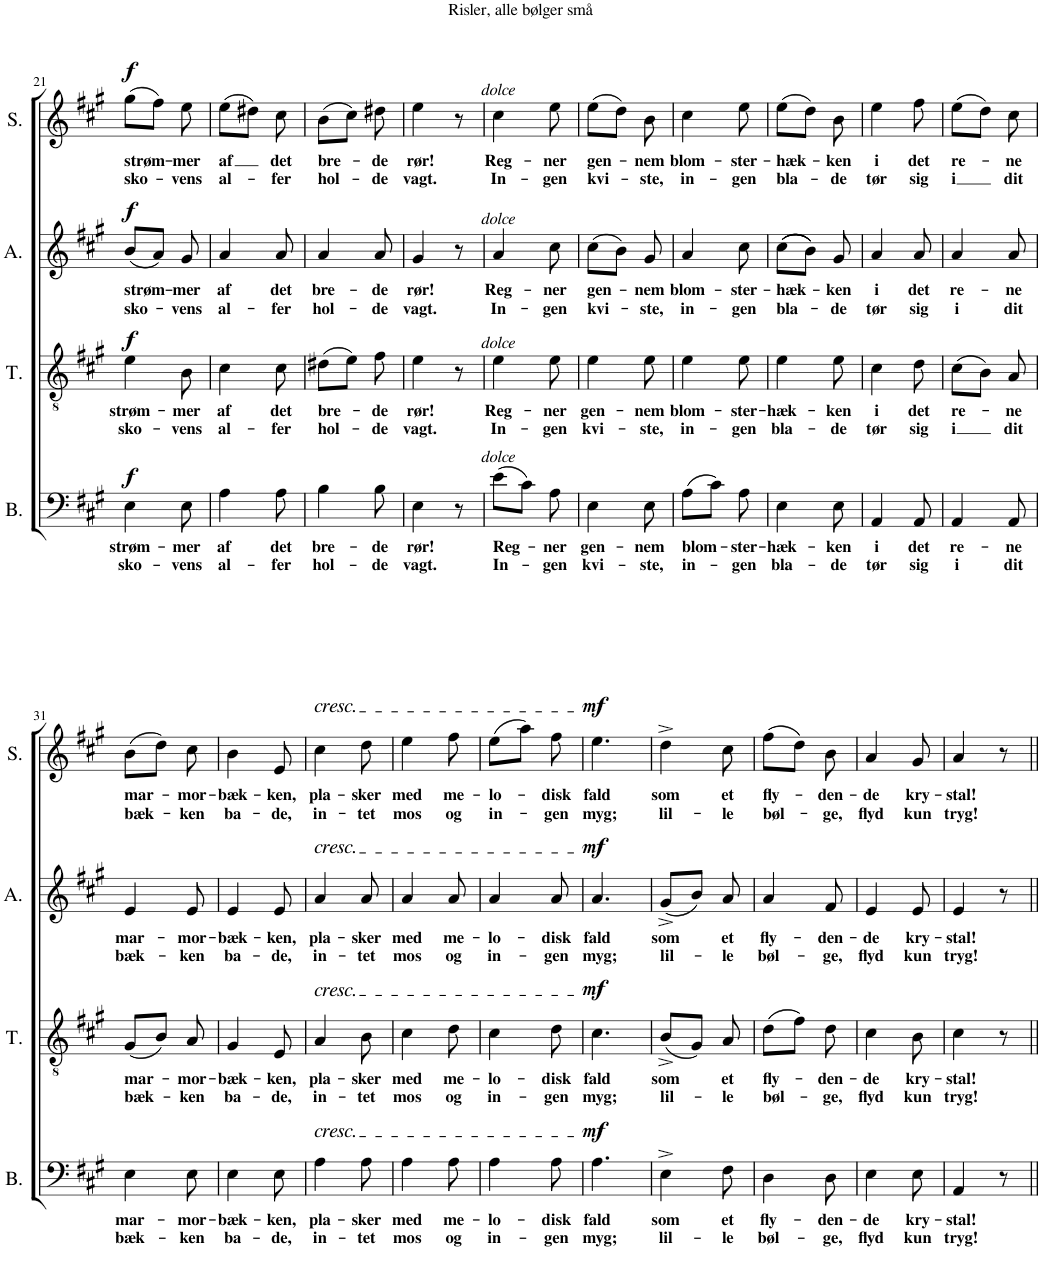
**kern	**text	**text	**dynam	**kern	**text	**text	**dynam	**kern	**text	**text	**dynam	**kern	**text	**text	**dynam
*part4	*part4	*part4	*part4	*part3	*part3	*part3	*part3	*part2	*part2	*part2	*part2	*part1	*part1	*part1	*part1
*staff4	*staff4	*staff4	*staff4	*staff3	*staff3	*staff3	*staff3	*staff2	*staff2	*staff2	*staff2	*staff1	*staff1	*staff1	*staff1
*I"Bass	*	*	*	*I"Tenor	*	*	*	*I"Alto	*	*	*	*I"Soprano	*	*	*
*I'B.	*	*	*	*I'T.	*	*	*	*I'A.	*	*	*	*I'S.	*	*	*
!!LO:PB:g=z
*clefF4	*	*	*	*clefGv2	*	*	*	*clefG2	*	*	*	*clefG2	*	*	*
*k[f#c#g#]	*	*	*	*k[f#c#g#]	*	*	*	*k[f#c#g#]	*	*	*	*k[f#c#g#]	*	*	*
*M3/8	*	*	*	*M3/8	*	*	*	*M3/8	*	*	*	*M3/8	*	*	*
=21	=21	=21	=21	=21	=21	=21	=21	=21	=21	=21	=21	=21	=21	=21	=21
!	!LO:LY:b	!LO:LY:b	!LO:DY:a	!	!LO:LY:b	!LO:LY:b	!LO:DY:a	!	!LO:LY:b	!LO:LY:b	!LO:DY:a	!	!LO:LY:b	!LO:LY:b	!LO:DY:a
4E\	strøm-	sko-	f	4e\	strøm-	sko-	f	(8b/L	strøm-	sko-	f	(8gg#\L	strøm-	sko-	f
.	.	.	.	.	.	.	.	8a/J)	.	.	.	8ff#\J)	.	.	.
!	!LO:LY:b	!LO:LY:b	!	!	!LO:LY:b	!LO:LY:b	!	!	!LO:LY:b	!LO:LY:b	!	!	!LO:LY:b	!LO:LY:b	!
8E\	-mer	-vens	.	8B\	-mer	-vens	.	8g#/	-mer	-vens	.	8ee\	-mer	-vens	.
=22	=22	=22	=22	=22	=22	=22	=22	=22	=22	=22	=22	=22	=22	=22	=22
!	!LO:LY:b	!LO:LY:b	!	!	!LO:LY:b	!LO:LY:b	!	!	!LO:LY:b	!LO:LY:b	!	!	!LO:LY:b	!LO:LY:b	!
4A\	af	al-	.	4c#\	af	al-	.	4a/	af	al-	.	(8ee\L	af	al-	.
.	.	.	.	.	.	.	.	.	.	.	.	8dd#X\J)	.	.	.
!	!LO:LY:b	!LO:LY:b	!	!	!LO:LY:b	!LO:LY:b	!	!	!LO:LY:b	!LO:LY:b	!	!	!LO:LY:b	!LO:LY:b	!
8A\	det	-fer	.	8c#\	det	-fer	.	8a/	det	-fer	.	8cc#\	det	-fer	.
=23	=23	=23	=23	=23	=23	=23	=23	=23	=23	=23	=23	=23	=23	=23	=23
!	!LO:LY:b	!LO:LY:b	!	!	!LO:LY:b	!LO:LY:b	!	!	!LO:LY:b	!LO:LY:b	!	!	!LO:LY:b	!LO:LY:b	!
4B\	bre-	hol-	.	(8d#X\L	bre-	hol-	.	4a/	bre-	hol-	.	(8b\L	bre-	hol-	.
.	.	.	.	8e\J)	.	.	.	.	.	.	.	8cc#\J)	.	.	.
!	!LO:LY:b	!LO:LY:b	!	!	!LO:LY:b	!LO:LY:b	!	!	!LO:LY:b	!LO:LY:b	!	!	!LO:LY:b	!LO:LY:b	!
8B\	-de	-de	.	8f#\	-de	-de	.	8a/	-de	-de	.	8dd#X\	-de	-de	.
=24	=24	=24	=24	=24	=24	=24	=24	=24	=24	=24	=24	=24	=24	=24	=24
!	!LO:LY:b	!LO:LY:b	!	!	!LO:LY:b	!LO:LY:b	!	!	!LO:LY:b	!LO:LY:b	!	!	!LO:LY:b	!LO:LY:b	!
4E\	rør!	vagt.	.	4e\	rør!	vagt.	.	4g#/	rør!	vagt.	.	4ee\	rør!	vagt.	.
8r	.	.	.	8r	.	.	.	8r	.	.	.	8r	.	.	.
=25	=25	=25	=25	=25	=25	=25	=25	=25	=25	=25	=25	=25	=25	=25	=25
!	!LO:LY:b	!LO:LY:b	!LO:DY:a	!	!LO:LY:b	!LO:LY:b	!LO:DY:a	!	!LO:LY:b	!LO:LY:b	!LO:DY:a	!	!LO:LY:b	!LO:LY:b	!LO:DY:a
(8e\L	Reg-	In-	other-dynamics	4e\	Reg-	In-	other-dynamics	4a/	Reg-	In-	other-dynamics	4cc#\	Reg-	In-	other-dynamics
8c#\J)	.	.	.	.	.	.	.	.	.	.	.	.	.	.	.
!	!LO:LY:b	!LO:LY:b	!	!	!LO:LY:b	!LO:LY:b	!	!	!LO:LY:b	!LO:LY:b	!	!	!LO:LY:b	!LO:LY:b	!
8A\	-ner	-gen	.	8e\	-ner	-gen	.	8cc#\	-ner	-gen	.	8ee\	-ner	-gen	.
=26	=26	=26	=26	=26	=26	=26	=26	=26	=26	=26	=26	=26	=26	=26	=26
!	!LO:LY:b	!LO:LY:b	!	!	!LO:LY:b	!LO:LY:b	!	!	!LO:LY:b	!LO:LY:b	!	!	!LO:LY:b	!LO:LY:b	!
4E\	gen-	kvi-	.	4e\	gen-	kvi-	.	(8cc#\L	gen-	kvi-	.	(8ee\L	gen-	kvi-	.
.	.	.	.	.	.	.	.	8b\J)	.	.	.	8dd\J)	.	.	.
!	!LO:LY:b	!LO:LY:b	!	!	!LO:LY:b	!LO:LY:b	!	!	!LO:LY:b	!LO:LY:b	!	!	!LO:LY:b	!LO:LY:b	!
8E\	-nem	-ste,	.	8e\	-nem	-ste,	.	8g#/	-nem	-ste,	.	8b\	-nem	-ste,	.
=27	=27	=27	=27	=27	=27	=27	=27	=27	=27	=27	=27	=27	=27	=27	=27
!	!LO:LY:b	!LO:LY:b	!	!	!LO:LY:b	!LO:LY:b	!	!	!LO:LY:b	!LO:LY:b	!	!	!LO:LY:b	!LO:LY:b	!
(8A\L	blom-	in-	.	4e\	blom-	in-	.	4a/	blom-	in-	.	4cc#\	blom-	in-	.
8c#\J)	.	.	.	.	.	.	.	.	.	.	.	.	.	.	.
!	!LO:LY:b	!LO:LY:b	!	!	!LO:LY:b	!LO:LY:b	!	!	!LO:LY:b	!LO:LY:b	!	!	!LO:LY:b	!LO:LY:b	!
8A\	-ster-	-gen	.	8e\	-ster-	-gen	.	8cc#\	-ster-	-gen	.	8ee\	-ster-	-gen	.
=28	=28	=28	=28	=28	=28	=28	=28	=28	=28	=28	=28	=28	=28	=28	=28
!	!LO:LY:b	!LO:LY:b	!	!	!LO:LY:b	!LO:LY:b	!	!	!LO:LY:b	!LO:LY:b	!	!	!LO:LY:b	!LO:LY:b	!
4E\	-hæk-	bla-	.	4e\	-hæk-	bla-	.	(((8cc#\L	-hæk-	bla-	.	(8ee\L	-hæk-	bla-	.
.	.	.	.	.	.	.	.	8b\J)))	.	.	.	8dd\J)	.	.	.
!	!LO:LY:b	!LO:LY:b	!	!	!LO:LY:b	!LO:LY:b	!	!	!LO:LY:b	!LO:LY:b	!	!	!LO:LY:b	!LO:LY:b	!
8E\	-ken	-de	.	8e\	-ken	-de	.	8g#/	-ken	-de	.	8b\	-ken	-de	.
=29	=29	=29	=29	=29	=29	=29	=29	=29	=29	=29	=29	=29	=29	=29	=29
!	!LO:LY:b	!LO:LY:b	!	!	!LO:LY:b	!LO:LY:b	!	!	!LO:LY:b	!LO:LY:b	!	!	!LO:LY:b	!LO:LY:b	!
4AA/	i	tør	.	4c#\	i	tør	.	4a/	i	tør	.	4ee\	i	tør	.
!	!LO:LY:b	!LO:LY:b	!	!	!LO:LY:b	!LO:LY:b	!	!	!LO:LY:b	!LO:LY:b	!	!	!LO:LY:b	!LO:LY:b	!
8AA/	det	sig	.	8d\	det	sig	.	8a/	det	sig	.	8ff#\	det	sig	.
=30	=30	=30	=30	=30	=30	=30	=30	=30	=30	=30	=30	=30	=30	=30	=30
!	!LO:LY:b	!LO:LY:b	!	!	!LO:LY:b	!LO:LY:b	!	!	!LO:LY:b	!LO:LY:b	!	!	!LO:LY:b	!LO:LY:b	!
4AA/	re-	i	.	(8c#\L	re-	i	.	4a/	re-	i	.	(8ee\L	re-	i	.
.	.	.	.	8B\J)	.	.	.	.	.	.	.	8dd\J)	.	.	.
!	!LO:LY:b	!LO:LY:b	!	!	!LO:LY:b	!LO:LY:b	!	!	!LO:LY:b	!LO:LY:b	!	!	!LO:LY:b	!LO:LY:b	!
8AA/	-ne	dit	.	8A/	-ne	dit	.	8a/	-ne	dit	.	8cc#\	-ne	dit	.
!!LO:LB:g=z
=31	=31	=31	=31	=31	=31	=31	=31	=31	=31	=31	=31	=31	=31	=31	=31
!	!LO:LY:b	!LO:LY:b	!	!	!LO:LY:b	!LO:LY:b	!	!	!LO:LY:b	!LO:LY:b	!	!	!LO:LY:b	!LO:LY:b	!
4E\	mar-	bæk-	.	(8G#/L	mar-	bæk-	.	4e/	mar-	bæk-	.	(8b\L	mar-	bæk-	.
.	.	.	.	8B/J)	.	.	.	.	.	.	.	8dd\J)	.	.	.
!	!LO:LY:b	!LO:LY:b	!	!	!LO:LY:b	!LO:LY:b	!	!	!LO:LY:b	!LO:LY:b	!	!	!LO:LY:b	!LO:LY:b	!
8E\	-mor-	-ken	.	8A/	-mor-	-ken	.	8e/	-mor-	-ken	.	8cc#\	-mor-	-ken	.
=32	=32	=32	=32	=32	=32	=32	=32	=32	=32	=32	=32	=32	=32	=32	=32
!	!LO:LY:b	!LO:LY:b	!	!	!LO:LY:b	!LO:LY:b	!	!	!LO:LY:b	!LO:LY:b	!	!	!LO:LY:b	!LO:LY:b	!
4E\	-bæk-	ba-	.	4G#/	-bæk-	ba-	.	4e/	-bæk-	ba-	.	4b\	-bæk-	ba-	.
!	!LO:LY:b	!LO:LY:b	!	!	!LO:LY:b	!LO:LY:b	!	!	!LO:LY:b	!LO:LY:b	!	!	!LO:LY:b	!LO:LY:b	!
8E\	-ken,	-de,	.	8E/	-ken,	-de,	.	8e/	-ken,	-de,	.	8e/	-ken,	-de,	.
=33	=33	=33	=33	=33	=33	=33	=33	=33	=33	=33	=33	=33	=33	=33	=33
!	!	!	!	!	!	!	!	!	!	!	!	!LO:TX:a:i:t=cresc.	!	!	!
!	!	!	!	!	!	!	!	!LO:TX:a:i:t=cresc.	!	!	!	!	!	!	!
!	!	!	!	!LO:TX:a:i:t=cresc.	!	!	!	!	!	!	!	!	!	!	!
!LO:TX:a:i:t=cresc.	!	!	!	!	!	!	!	!	!	!	!	!	!	!	!
!	!LO:LY:b	!LO:LY:b	!	!	!LO:LY:b	!LO:LY:b	!	!	!LO:LY:b	!LO:LY:b	!	!	!LO:LY:b	!LO:LY:b	!
4A\	pla-	in-	.	4A/	pla-	in-	.	4a/	pla-	in-	.	4cc#\	pla-	in-	.
!	!LO:LY:b	!LO:LY:b	!	!	!LO:LY:b	!LO:LY:b	!	!	!LO:LY:b	!LO:LY:b	!	!	!LO:LY:b	!LO:LY:b	!
8A\	-sker	-tet	.	8B\	-sker	-tet	.	8a/	-sker	-tet	.	8dd\	-sker	-tet	.
=34	=34	=34	=34	=34	=34	=34	=34	=34	=34	=34	=34	=34	=34	=34	=34
!	!LO:LY:b	!LO:LY:b	!	!	!LO:LY:b	!LO:LY:b	!	!	!LO:LY:b	!LO:LY:b	!	!	!LO:LY:b	!LO:LY:b	!
4A\	med	mos	.	4c#\	med	mos	.	4a/	med	mos	.	4ee\	med	mos	.
!	!LO:LY:b	!LO:LY:b	!	!	!LO:LY:b	!LO:LY:b	!	!	!LO:LY:b	!LO:LY:b	!	!	!LO:LY:b	!LO:LY:b	!
8A\	me-	og	.	8d\	me-	og	.	8a/	me-	og	.	8ff#\	me-	og	.
=35	=35	=35	=35	=35	=35	=35	=35	=35	=35	=35	=35	=35	=35	=35	=35
!	!LO:LY:b	!LO:LY:b	!	!	!LO:LY:b	!LO:LY:b	!	!	!LO:LY:b	!LO:LY:b	!	!	!LO:LY:b	!LO:LY:b	!
4A\	-lo-	in-	.	4c#\	-lo-	in-	.	4a/	-lo-	in-	.	(8ee\L	-lo-	in-	.
.	.	.	.	.	.	.	.	.	.	.	.	8aa\J)	.	.	.
!	!LO:LY:b	!LO:LY:b	!	!	!LO:LY:b	!LO:LY:b	!	!	!LO:LY:b	!LO:LY:b	!	!	!LO:LY:b	!LO:LY:b	!
8A\	-disk	-gen	.	8d\	-disk	-gen	.	8a/	-disk	-gen	.	8ff#\	-disk	-gen	.
=36	=36	=36	=36	=36	=36	=36	=36	=36	=36	=36	=36	=36	=36	=36	=36
!	!LO:LY:b	!LO:LY:b	!LO:DY:a	!	!LO:LY:b	!LO:LY:b	!LO:DY:a	!	!LO:LY:b	!LO:LY:b	!LO:DY:a	!	!LO:LY:b	!LO:LY:b	!LO:DY:a
4.A\	fald	myg;	mf	4.c#\	fald	myg;	mf	4.a/	fald	myg;	mf	4.ee\	fald	myg;	mf
=37	=37	=37	=37	=37	=37	=37	=37	=37	=37	=37	=37	=37	=37	=37	=37
!	!LO:LY:b	!LO:LY:b	!	!	!LO:LY:b	!LO:LY:b	!	!	!LO:LY:b	!LO:LY:b	!	!	!LO:LY:b	!LO:LY:b	!
4E^\	som	lil-	.	(8B^/L	som	lil-	.	(8g#^/L	som	lil-	.	4dd^\	som	lil-	.
.	.	.	.	8G#/J)	.	.	.	8b/J)	.	.	.	.	.	.	.
!	!LO:LY:b	!LO:LY:b	!	!	!LO:LY:b	!LO:LY:b	!	!	!LO:LY:b	!LO:LY:b	!	!	!LO:LY:b	!LO:LY:b	!
8F#\	et	-le	.	8A/	et	-le	.	8a/	et	-le	.	8cc#\	et	-le	.
=38	=38	=38	=38	=38	=38	=38	=38	=38	=38	=38	=38	=38	=38	=38	=38
!	!LO:LY:b	!LO:LY:b	!	!	!LO:LY:b	!LO:LY:b	!	!	!LO:LY:b	!LO:LY:b	!	!	!LO:LY:b	!LO:LY:b	!
4D\	fly-	bøl-	.	(8d\L	fly-	bøl-	.	4a/	fly-	bøl-	.	(8ff#\L	fly-	bøl-	.
.	.	.	.	8f#\J)	.	.	.	.	.	.	.	8dd\J)	.	.	.
!	!LO:LY:b	!LO:LY:b	!	!	!LO:LY:b	!LO:LY:b	!	!	!LO:LY:b	!LO:LY:b	!	!	!LO:LY:b	!LO:LY:b	!
8D\	-den-	-ge,	.	8d\	-den-	-ge,	.	8f#/	-den-	-ge,	.	8b\	-den-	-ge,	.
=39	=39	=39	=39	=39	=39	=39	=39	=39	=39	=39	=39	=39	=39	=39	=39
!	!LO:LY:b	!LO:LY:b	!	!	!LO:LY:b	!LO:LY:b	!	!	!LO:LY:b	!LO:LY:b	!	!	!LO:LY:b	!LO:LY:b	!
4E\	-de	flyd	.	4c#\	-de	flyd	.	4e/	-de	flyd	.	4a/	-de	flyd	.
!	!LO:LY:b	!LO:LY:b	!	!	!LO:LY:b	!LO:LY:b	!	!	!LO:LY:b	!LO:LY:b	!	!	!LO:LY:b	!LO:LY:b	!
8E\	kry-	kun	.	8B\	kry-	kun	.	8e/	kry-	kun	.	8g#/	kry-	kun	.
=40	=40	=40	=40	=40	=40	=40	=40	=40	=40	=40	=40	=40	=40	=40	=40
!	!LO:LY:b	!LO:LY:b	!	!	!LO:LY:b	!LO:LY:b	!	!	!LO:LY:b	!LO:LY:b	!	!	!LO:LY:b	!LO:LY:b	!
4AA/	-stal!	tryg!	.	4c#\	-stal!	tryg!	.	4e/	-stal!	tryg!	.	4a/	-stal!	tryg!	.
8r	.	.	.	8r	.	.	.	8r	.	.	.	8r	.	.	.
=||	=||	=||	=||	=||	=||	=||	=||	=||	=||	=||	=||	=||	=||	=||	=||
*-	*-	*-	*-	*-	*-	*-	*-	*-	*-	*-	*-	*-	*-	*-	*-
